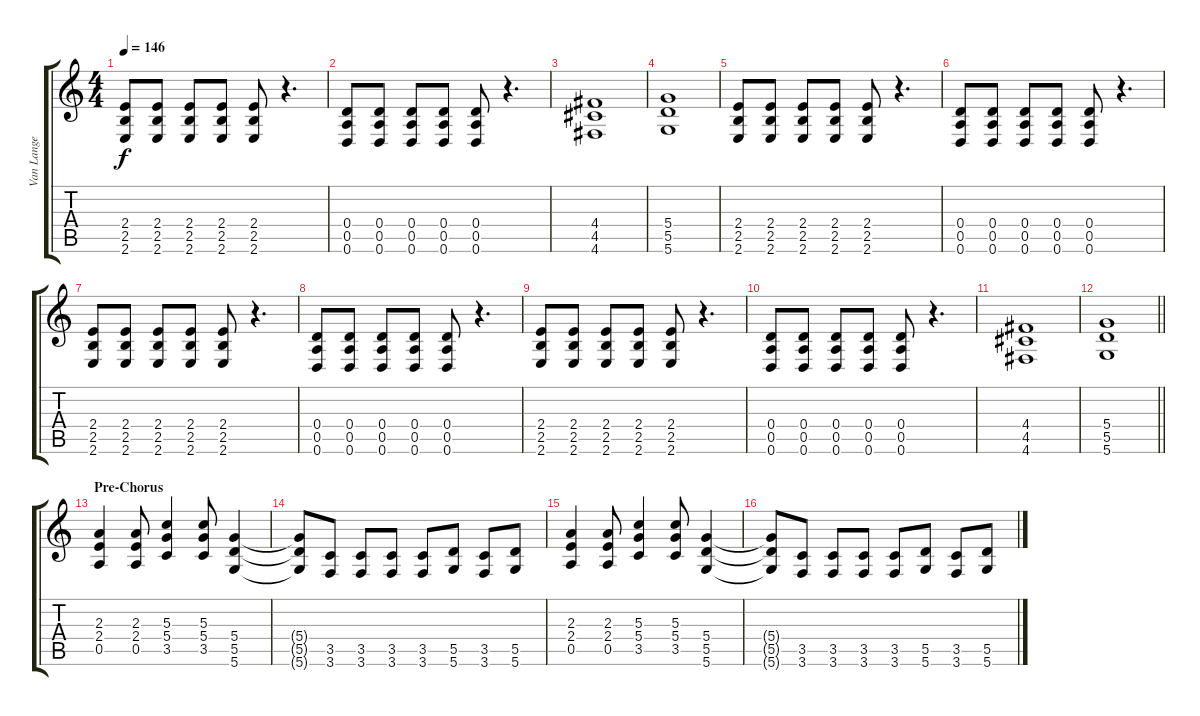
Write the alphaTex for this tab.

\track ("Van Lange" "Van Lange") {instrument distortionguitar}
\staff {score tabs}
\tuning (E4 B3 G3 D3 A2 D2) {hide}
\ts (4 4)
\tempo 146
\clef g2
\ks c
(2.4 2.5 2.6).8{dy f} (2.4 2.5 2.6).8 (2.4 2.5 2.6).8 (2.4 2.5 2.6).8 (2.4 2.5 2.6).8 r.4{d} |
(0.4 0.5 0.6).8 (0.4 0.5 0.6).8 (0.4 0.5 0.6).8 (0.4 0.5 0.6).8 (0.4 0.5 0.6).8 r.4{d} |
(4.4 4.5 4.6).1 |
(5.4 5.5 5.6).1 |
(2.4 2.5 2.6).8 (2.4 2.5 2.6).8 (2.4 2.5 2.6).8 (2.4 2.5 2.6).8 (2.4 2.5 2.6).8 r.4{d} |
(0.4 0.5 0.6).8 (0.4 0.5 0.6).8 (0.4 0.5 0.6).8 (0.4 0.5 0.6).8 (0.4 0.5 0.6).8 r.4{d} |
(2.4 2.5 2.6).8 (2.4 2.5 2.6).8 (2.4 2.5 2.6).8 (2.4 2.5 2.6).8 (2.4 2.5 2.6).8 r.4{d} |
(0.4 0.5 0.6).8 (0.4 0.5 0.6).8 (0.4 0.5 0.6).8 (0.4 0.5 0.6).8 (0.4 0.5 0.6).8 r.4{d} |
(2.4 2.5 2.6).8 (2.4 2.5 2.6).8 (2.4 2.5 2.6).8 (2.4 2.5 2.6).8 (2.4 2.5 2.6).8 r.4{d} |
(0.4 0.5 0.6).8 (0.4 0.5 0.6).8 (0.4 0.5 0.6).8 (0.4 0.5 0.6).8 (0.4 0.5 0.6).8 r.4{d} |
(4.4 4.5 4.6).1 |
\barLineRight lightlight
(5.4 5.5 5.6).1 |
\section ("" "Pre-Chorus")
(2.3 2.4 0.5).4 (2.3 2.4 0.5).8 (5.3 5.4 3.5).4 (5.3 5.4 3.5).8 (5.4 5.5 5.6).4 |
(5.4{t} 5.5{t} 5.6{t}).8 (3.5 3.6).8 (3.5 3.6).8 (3.5 3.6).8 (3.5 3.6).8 (5.5 5.6).8 (3.5 3.6).8 (5.5 5.6).8 |
(2.3 2.4 0.5).4 (2.3 2.4 0.5).8 (5.3 5.4 3.5).4 (5.3 5.4 3.5).8 (5.4 5.5 5.6).4 |
(5.4{t} 5.5{t} 5.6{t}).8 (3.5 3.6).8 (3.5 3.6).8 (3.5 3.6).8 (3.5 3.6).8 (5.5 5.6).8 (3.5 3.6).8 (5.5 5.6).8
